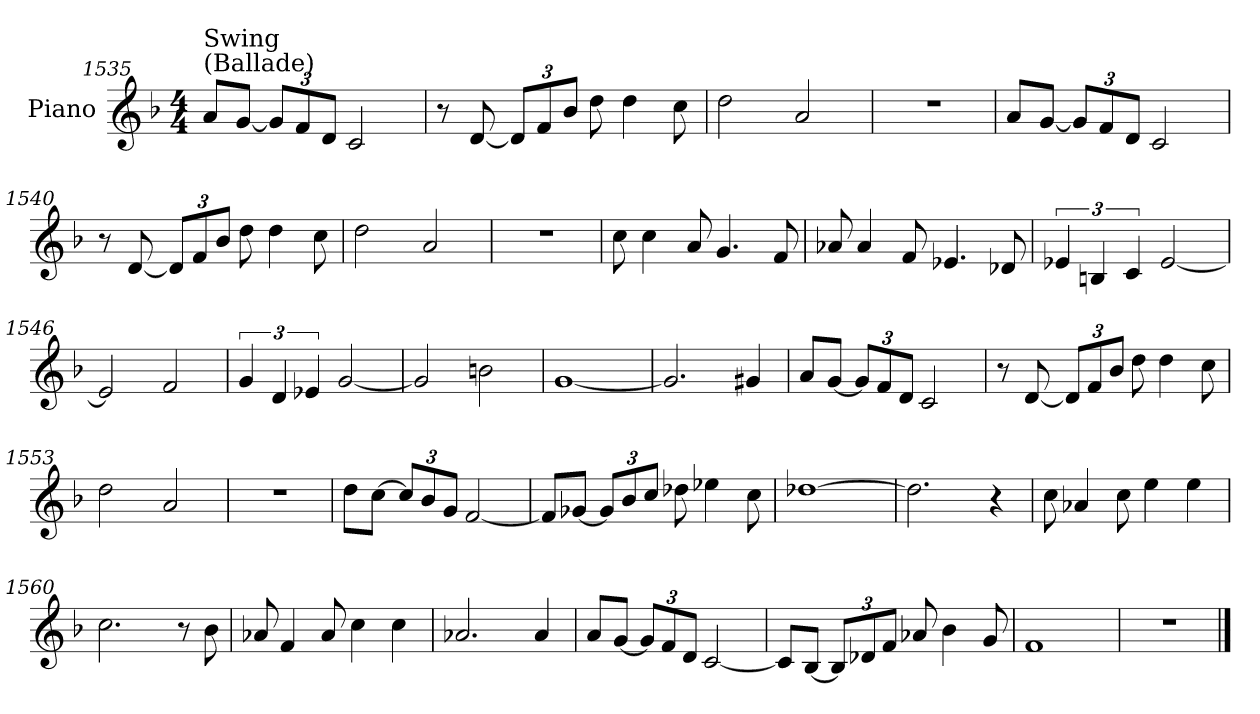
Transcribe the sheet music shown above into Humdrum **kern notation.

**kern
*part1
*staff1
*I"Piano
*I'Pno.
!!LO:PB:g=z
*clefG2
*k[b-]
*M4/4
=1535
!LO:TX:a:t=(Ballade)
!LO:TX:t=Swing
8a/L
[8g/J
*Xbrackettup
12g/L]
12f/
12d/J
2c/
=1536
8r
[8d/
12d/L]
12f/
12b-/J
8dd\
4dd\
8cc\
=1537
2dd\
2a/
=1538
1r
!!LO:LB:g=z
=1539
8a/L
[8g/J
12g/L]
12f/
12d/J
2c/
=1540
8r
[8d/
12d/L]
12f/
12b-/J
8dd\
4dd\
8cc\
=1541
2dd\
2a/
=1542
1r
!!LO:LB:g=z
=1543
8cc\
4cc\
8a/
4.g/
8f/
=1544
8a-X/
4a-/
8f/
4.e-X/
8d-X/
=1545
*brackettup
6e-X/
6Bn/
6c/
[2e-/
=1546
2e-/]
2f/
!!LO:LB:g=z
=1547
6g/
6d/
6e-X/
[2g/
=1548
2g/]
2bn\
=1549
[1g
=1550
2.g/]
4g#X/
!!LO:LB:g=z
=1551
8a/L
[8g/J
*Xbrackettup
12g/L]
12f/
12d/J
2c/
=1552
8r
[8d/
12d/L]
12f/
12b-/J
8dd\
4dd\
8cc\
=1553
2dd\
2a/
=1554
1r
!!LO:LB:g=z
=1555
8dd\L
[8cc\J
12cc/L]
12b-/
12g/J
[2f/
=1556
8f/L]
[8g-X/J
12g-/L]
12b-/
12cc/J
8dd-X\
4ee-X\
8cc\
=1557
[1dd-X
=1558
2.dd-\]
4r
!!LO:LB:g=z
=1559
8cc\
4a-X/
8cc\
4ee\
4ee\
=1560
2.cc\
8r
8b-\
=1561
8a-X/
4f/
8a-/
4cc\
4cc\
=1562
2.a-X/
4a-/
!!LO:LB:g=z
=1563
8a/L
[8g/J
12g/L]
12f/
12d/J
[2c/
=1564
8c/L]
[8B-/J
12B-/L]
12d-X/
12f/J
8a-X/
4b-\
8g/
=1565
1f
=1566
1r
==
*-
